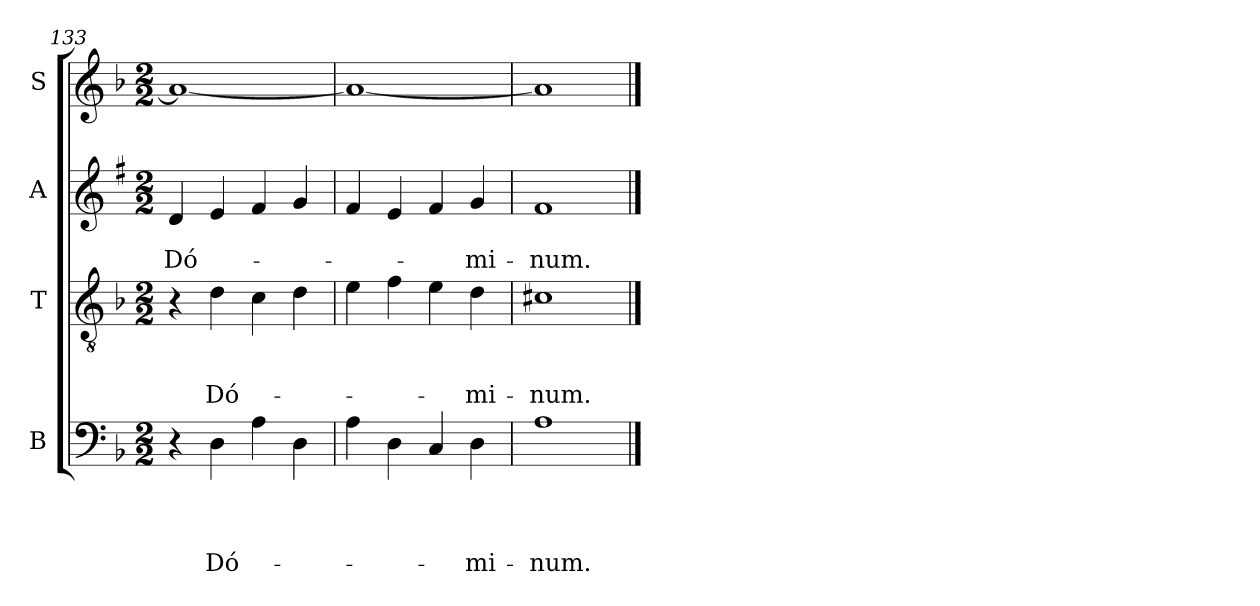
**kern	**text	**text	**text	**text	**kern	**text	**text	**text	**kern	**text	**text	**kern	**text
*part4	*part4	*part4	*part4	*part4	*part3	*part3	*part3	*part3	*part2	*part2	*part2	*part1	*part1
*staff4	*staff4	*staff4	*staff4	*staff4	*staff3	*staff3	*staff3	*staff3	*staff2	*staff2	*staff2	*staff1	*staff1
*I"B	*	*	*	*	*I"T	*	*	*	*I"A	*	*	*I"S	*
*clefF4	*	*	*	*	*clefGv2	*	*	*	*clefG2	*	*	*clefG2	*
*	*	*	*	*	*	*	*	*	*ITrd1c2	*	*	*	*
*k[b-]	*	*	*	*	*k[b-]	*	*	*	*k[b-]	*	*	*k[b-]	*
*F:	*	*	*	*	*F:	*	*	*	*F:	*	*	*F:	*
*M2/2	*	*	*	*	*M2/2	*	*	*	*M2/2	*	*	*M2/2	*
=133	=133	=133	=133	=133	=133	=133	=133	=133	=133	=133	=133	=133	=133
!	!	!	!	!	!	!	!	!	!	!	!LO:LY:b	!	!
4r	.	.	.	.	4r	.	.	.	4c/	.	Dó-	1a_	.
!	!	!	!	!LO:LY:b	!	!	!	!LO:LY:b	!	!	!	!	!
4D\	.	.	.	Dó-	4d\	.	.	Dó-	4d/	.	.	.	.
4A\	.	.	.	.	4c\	.	.	.	4e/	.	.	.	.
4D\	.	.	.	.	4d\	.	.	.	4f/	.	.	.	.
=134	=134	=134	=134	=134	=134	=134	=134	=134	=134	=134	=134	=134	=134
4A\	.	.	.	.	4e\	.	.	.	4e/	.	.	1a_	.
4D\	.	.	.	.	4f\	.	.	.	4d/	.	.	.	.
4C/	.	.	.	.	4e\	.	.	.	4e/	.	.	.	.
!	!	!	!	!LO:LY:b	!	!	!	!LO:LY:b	!	!	!LO:LY:b	!	!
4D\	.	.	.	-mi-	4d\	.	.	-mi-	4f/	.	-mi-	.	.
=135	=135	=135	=135	=135	=135	=135	=135	=135	=135	=135	=135	=135	=135
!	!	!	!	!LO:LY:b	!	!	!	!LO:LY:b	!	!	!LO:LY:b	!	!
1A	.	.	.	-num.	1c#	.	.	-num.	1e	.	-num.	1a]	.
==	==	==	==	==	==	==	==	==	==	==	==	==	==
*-	*-	*-	*-	*-	*-	*-	*-	*-	*-	*-	*-	*-	*-
